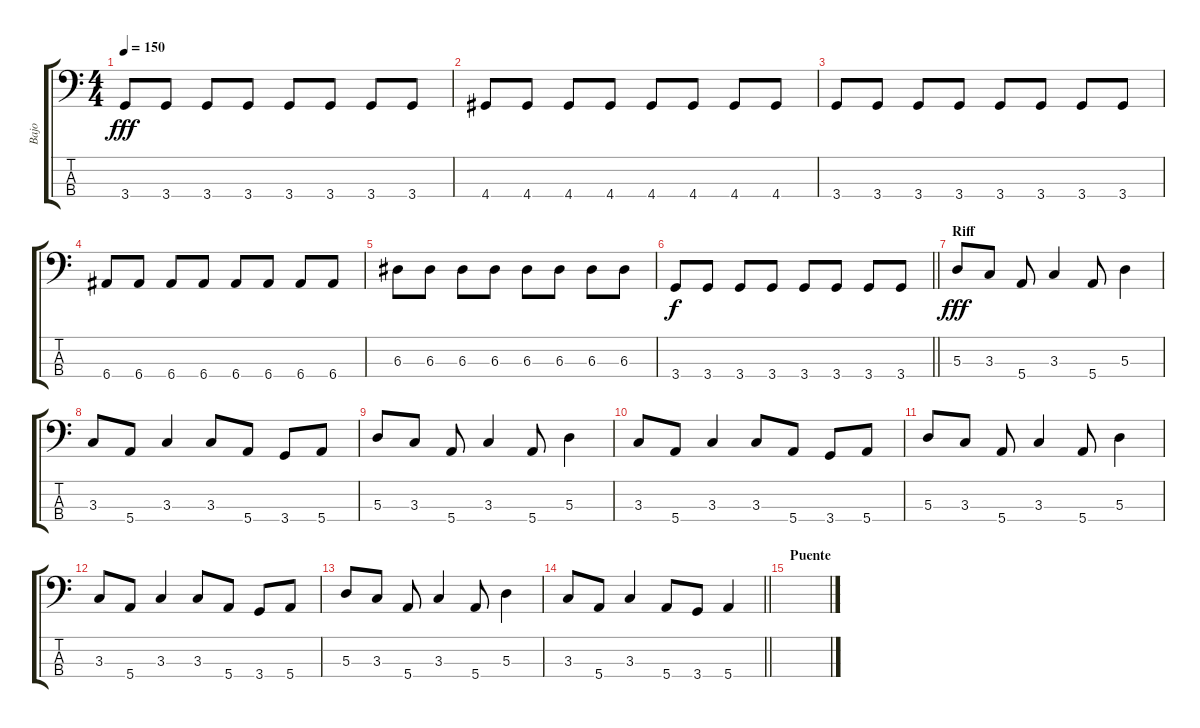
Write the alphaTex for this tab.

\track ("Bajo" "Bajo") {instrument electricbasspick}
\staff {score tabs}
\tuning (G2 D2 A1 E1) {hide}
\ts (4 4)
\tempo 150
\clef f4
\ks c
3.4.8{dy fff} 3.4.8 3.4.8 3.4.8 3.4.8 3.4.8 3.4.8 3.4.8 |
4.4.8 4.4.8 4.4.8 4.4.8 4.4.8 4.4.8 4.4.8 4.4.8 |
3.4.8 3.4.8 3.4.8 3.4.8 3.4.8 3.4.8 3.4.8 3.4.8 |
6.4.8 6.4.8 6.4.8 6.4.8 6.4.8 6.4.8 6.4.8 6.4.8 |
6.3.8 6.3.8 6.3.8 6.3.8 6.3.8 6.3.8 6.3.8 6.3.8 |
\barLineRight lightlight
3.4.8{dy f} 3.4.8 3.4.8 3.4.8 3.4.8 3.4.8 3.4.8 3.4.8 |
\section ("" "Riff")
5.3.8{dy fff} 3.3.8 5.4.8 3.3.4 5.4.8 5.3.4 |
3.3.8 5.4.8 3.3.4 3.3.8 5.4.8 3.4.8 5.4.8 |
5.3.8 3.3.8 5.4.8 3.3.4 5.4.8 5.3.4 |
3.3.8 5.4.8 3.3.4 3.3.8 5.4.8 3.4.8 5.4.8 |
5.3.8 3.3.8 5.4.8 3.3.4 5.4.8 5.3.4 |
3.3.8 5.4.8 3.3.4 3.3.8 5.4.8 3.4.8 5.4.8 |
5.3.8 3.3.8 5.4.8 3.3.4 5.4.8 5.3.4 |
\barLineRight lightlight
3.3.8 5.4.8 3.3.4 5.4.8 3.4.8 5.4.4 |
\section ("" "Puente")
